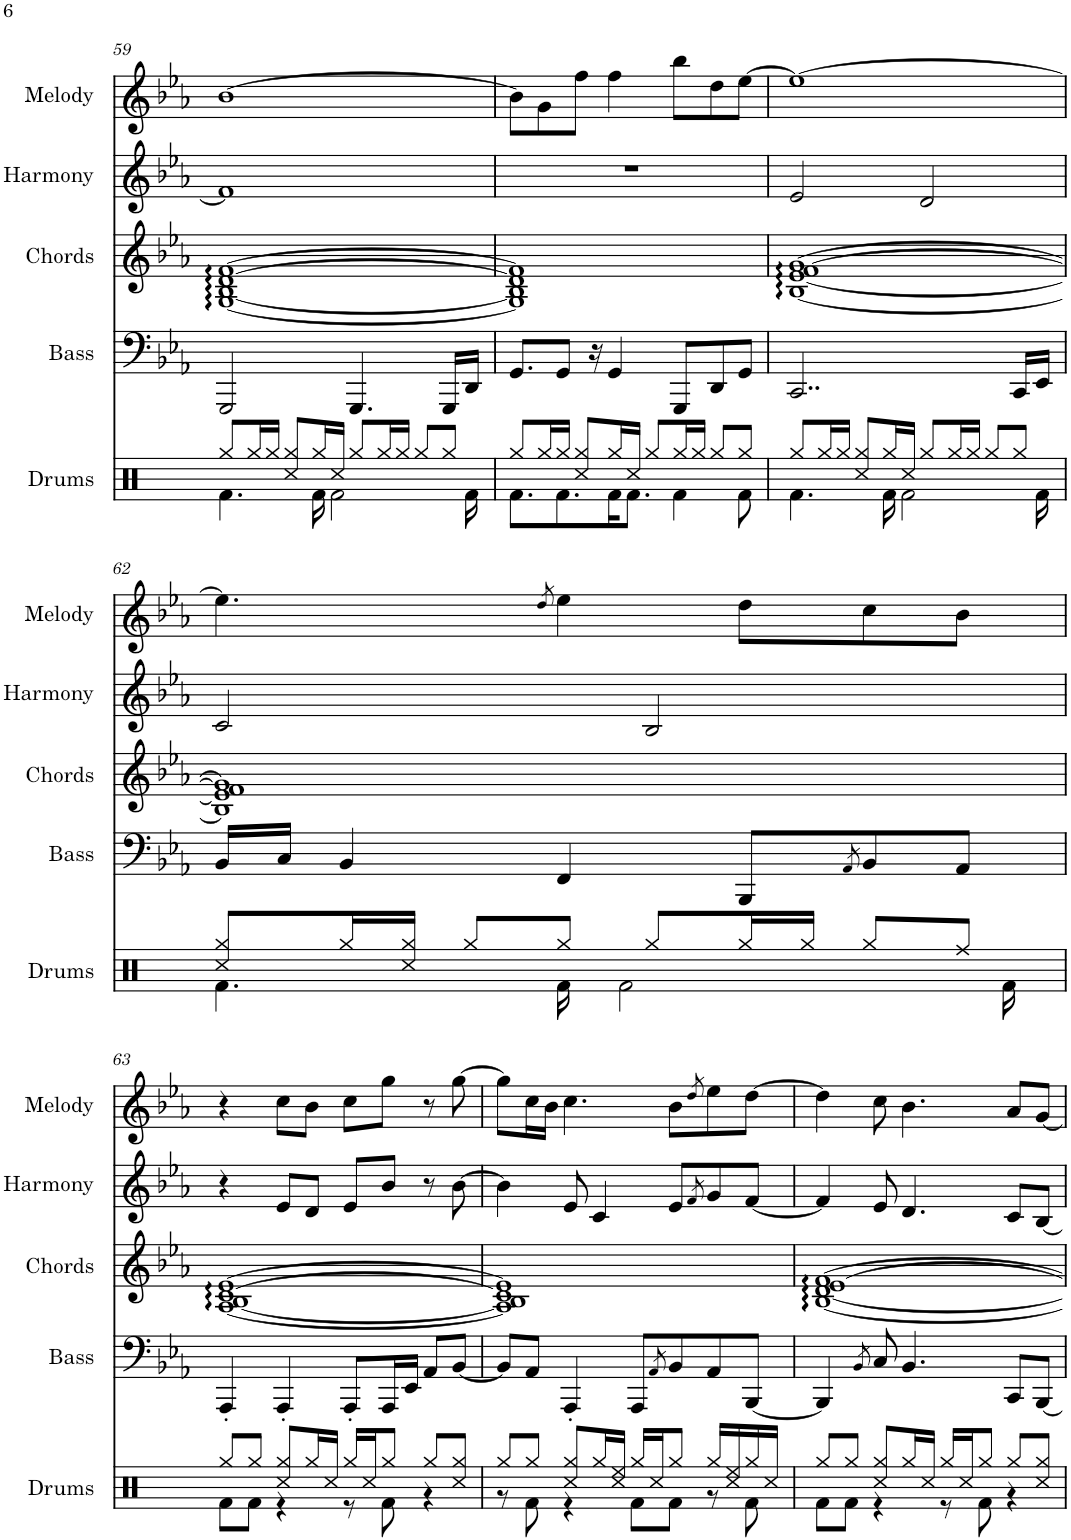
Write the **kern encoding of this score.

**kern	**kern	**kern	**kern
*part4	*part3	*part2	*part1
*staff4	*staff3	*staff2	*staff1
*I"Bass	*I"Chords	*I"Harmony	*I"Melody
*I'Bass	*I'Chords	*I'Harmony	*I'Melody
!!LO:PB:g=z
*clefF4	*clefG2	*clefG2	*clefG2
*k[b-e-a-]	*k[b-e-a-]	*k[b-e-a-]	*k[b-e-a-]
*M4/4	*M4/4	*M4/4	*M4/4
=59	=59	=59	=59
2GGG/	[1G [1B- [1d [1f	1f]	[1b-
4.GGG/	.	.	.
16GGG/LL	.	.	.
16DD/JJ	.	.	.
=60	=60	=60	=60
8.GG/L	1G] 1B-] 1d] 1f]	1r	8b-\L]
.	.	.	8g\
8GG/J	.	.	.
.	.	.	8ff\J
16r	.	.	.
4GG/	.	.	4ff\
8GGG/L	.	.	8bb-\L
8DD/	.	.	8dd\
8GG/J	.	.	[8ee-\J
=61	=61	=61	=61
2..CC/	[1B- [1e- [1f [1g	2e-/	1ee-_
.	.	2d/	.
16CC/LL	.	.	.
16EE-/JJ	.	.	.
!!LO:LB:g=z
=62	=62	=62	=62
16BB-/LL	1B-] 1e-] 1f] 1g]	2c/	4.ee-\]
16C/JJ	.	.	.
4BB-/	.	.	.
.	.	.	8qdd/
4FF/	.	.	4ee-\
.	.	2B-/	.
8BBB-/L	.	.	8dd\L
8qAA-/	.	.	.
8BB-/	.	.	8cc\
8AA-/J	.	.	8b-\J
!!LO:LB:g=z
=63	=63	=63	=63
4AAA-'/	[1A- [1B- [1c [1e-	4r	4r
4AAA-'/	.	8e-/L	8cc\L
.	.	8d/J	8b-\J
8AAA-'/L	.	8e-/L	8cc\L
16AAA-/L	.	8b-/J	8gg\J
16EE-/JJ	.	.	.
8AA-/L	.	8r	8r
[8BB-/J	.	[8b-\	[8gg\
=64	=64	=64	=64
8BB-/L]	1A-] 1B-] 1c] 1e-]	4b-\]	8gg\L]
8AA-/J	.	.	16cc\L
.	.	.	16b-\JJ
4AAA-'/	.	8e-/	4.cc\
.	.	4c/	.
8AAA-/L	.	.	.
8qAA-/	.	.	.
8BB-/	.	8e-/L	8b-\L
.	.	8qf/	8qdd/
8AA-/	.	8g/	8ee-\
[8BBB-/J	.	[8f/J	[8dd\J
=65	=65	=65	=65
4BBB-/]	[1B- [1d [1e- [1f	4f/]	4dd\]
8qBB-/	.	.	.
8C/	.	8e-/	8cc\
4.BB-/	.	4.d/	4.b-\
8CC/L	.	8c/L	8a-/L
[8BBB-/J	.	[8B-/J	[8g/J
=	=	=	=
*-	*-	*-	*-
